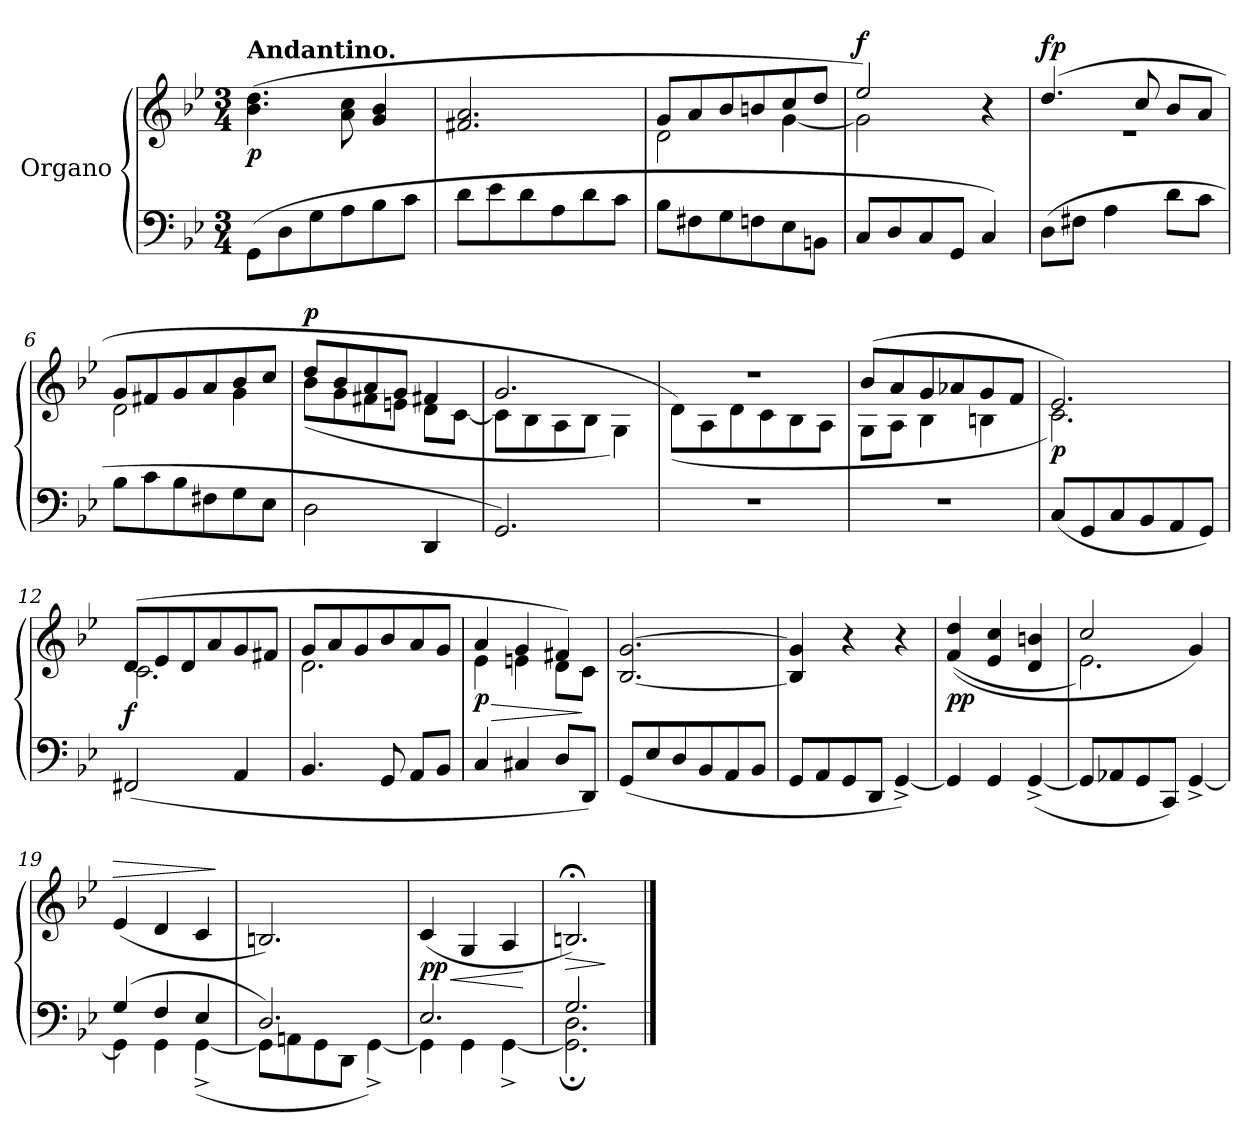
**kern	**kern	**dynam
*part1	*part1	*part1
*staff2	*staff1	*staff1/2
*I"Organo	*	*
*clefF4	*clefG2	*
*k[b-e-]	*k[b-e-]	*
*M3/4	*M3/4	*
=1	=1	=1
!	!LO:TX:a:B:t=Andantino.	!
(8GG\L	(4.b-\ 4.dd\	p
8D\	.	.
8G\	.	.
8A\	8a\ 8cc\	.
8B-\	4g/ 4b-/	.
8c\J	.	.
=2	=2	=2
8d\L	2.f#X/ 2.a/	.
8e-\	.	.
8d\	.	.
8A\	.	.
8d\	.	.
8c\J	.	.
=3	=3	=3
*	*^	*
8B-\L	8g/L	2d\	.
8F#X\	8a/	.	.
8G\	8b-/	.	.
8Fn\	8bn/	.	.
8E-\	8cc/	[4g\	.
8BBn\J	8dd/J	.	.
=4	=4	=4	=4
!	!	!	!LO:DY:a
8C/L	2ee-/)	2g\]	f
8D/	.	.	.
8C/	.	.	.
8GG/J	.	.	.
4C/)	4r	4ryy	.
=5	=5	=5	=5
!	!	!	!LO:DY:a
(8D\L	(4.dd/	2.r	fp
8F#X\J	.	.	.
4A\	.	.	.
.	8cc/	.	.
8d\L	8b-/L	.	.
8c\J	8a/J	.	.
=6	=6	=6	=6
8B-\L	8g/L	2d\	.
8c\	8f#X/	.	.
8B-\	8g/	.	.
8F#X\	8a/	.	.
8G\	8b-/	4g\	.
8E-\J	8cc/J	.	.
=7	=7	=7	=7
!	!	!	!LO:DY:a
2D\	8dd/L	(8b-\L	p
.	8b-/	8g\	.
.	8a/	8f#X\	.
.	8g/J	8en\J	.
4DD/	4f#X/	8d\L	.
.	.	[8c\J	.
=8	=8	=8	=8
2.GG/)	2.g/	8c\L]	.
.	.	8B-\	.
.	.	8A\	.
.	.	8B-\J	.
.	.	4G\)	.
=9	=9	=9	=9
2.r	2.r	(8d\L)	pf
.	.	8A\	.
.	.	8d\	.
.	.	8c\	.
.	.	8B-\	.
.	.	8A\J	.
=10	=10	=10	=10
2.r	(8b-/L	8G\L	.
.	8a/	8A\J	.
.	8g/	4B-\	.
.	8a-X/	.	.
.	8g/	4Bn\	.
.	8f/J	.	.
=11	=11	=11	=11
(8C/L	2.e-/)	2.c\)	p
8GG/	.	.	.
8C/	.	.	.
8BB-/	.	.	.
8AA/	.	.	.
8GG/J)	.	.	.
=12	=12	=12	=12
(2FF#X/	(8d/L	2.c\	f
.	8e-/	.	.
.	8d/	.	.
.	8a/	.	.
4AA/	8g/	.	.
.	8f#X/J	.	.
=13	=13	=13	=13
4.BB-/	8g/L	2.d\	.
.	8a/	.	.
.	8g/	.	.
8GG/	8b-/	.	.
8AA/L	8a/	.	.
8BB-/J	8g/J	.	.
=14	=14	=14	=14
4C/	4a/	4e-\	> p
4C#X/	4g/	4en\	.
8D/L	4f#X/)	8d\L	.
8DD/J)	.	8c\J	]
*	*v	*v	*
=15	=15	=15
(8GG/L	[2.B-/ [2.g/	.
8E-/	.	.
8D/	.	.
8BB-/	.	.
8AA/	.	.
8BB-/J	.	.
=16	=16	=16
8GG/L	4B-]/ 4g]/	.
8AA/	.	.
8GG/	4r	.
8DD/J	.	.
[4GG^>/)	4r	.
=17	=17	=17
4GG/]	(>(4f/ 4dd/	pp
4GG/	4e-/ 4cc/	.
([4GG^>/	4d/ 4bn/	.
=18	=18	=18
*	*^	*
8GG/L]	2cc/	2.e-\)	.
8AA-X/	.	.	.
8GG/	.	.	.
8CC/J)	.	.	.
[4GG^>/	4g/)	.	.
*	*v	*v	*
=19	=19	=19
*^	*	*
!	!	!	!LO:HP:a
(4G/	4GG\]	(4e-/	>
4F/	4GG\	4d/	.
4E-/	([4GG^\	4c/	.
*v	*v	*	*
.	.	]
=20	=20	=20
*^	*	*
2.D/)	8GG\L]	2.Bn/)	.
.	8AAn\	.	.
.	8GG\	.	.
.	8DD\J	.	.
.	[4GG^\)	.	.
=21	=21	=21	=21
2.E-/	4GG\]	(>4c/	< pp
.	4GG\	4G/	.
.	[4GG^\	4A/	.
*v	*v	*	*
.	.	[
=22	=22	=22
*^	*	*
2.G/	2.GG];<\ 2.D;<\	2.Bn;</)	>
*v	*v	*	*
.	.	]
==	==	==
*-	*-	*-
